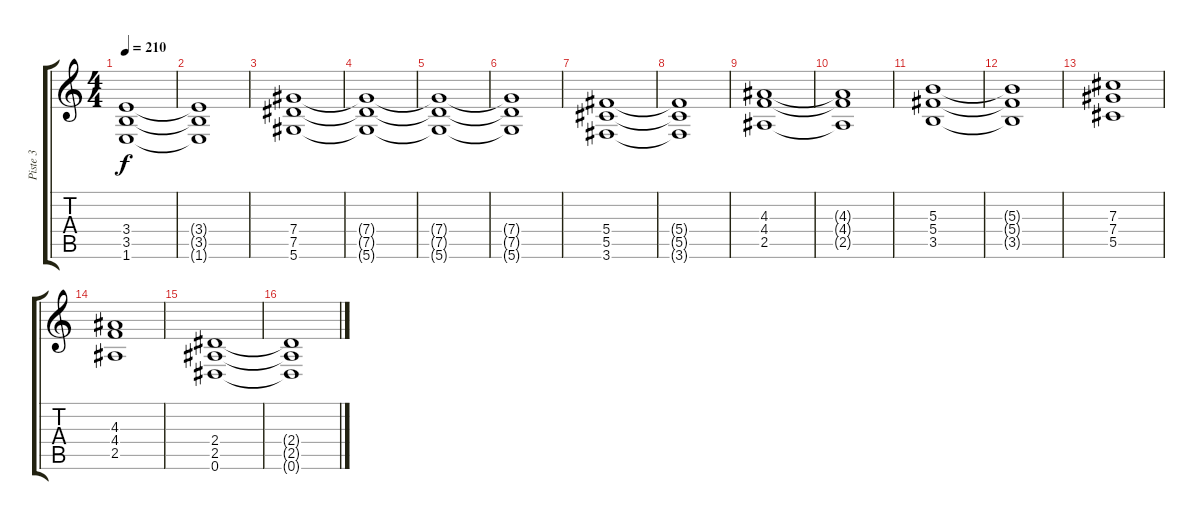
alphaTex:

\track ("Piste 3" "Piste 3") {instrument distortionguitar}
\staff {score tabs}
\tuning (Eb4 Bb3 Gb3 Db3 Ab2 Eb2) {hide}
\ts (4 4)
\tempo 210
\clef g2
\ks c
(3.4{t} 3.5{t} 1.6{t}).1{dy f} |
(3.4{t} 3.5{t} 1.6{t}).1 |
(7.4 7.5 5.6).1 |
(7.4{t} 7.5{t} 5.6{t}).1 |
(7.4{t} 7.5{t} 5.6{t}).1 |
(7.4{t} 7.5{t} 5.6{t}).1 |
(5.4 5.5 3.6).1 |
(5.4{t} 5.5{t} 3.6{t}).1 |
(4.3 4.4 2.5).1 |
(4.3{t} 4.4{t} 2.5{t}).1 |
(5.3 5.4 3.5).1 |
(5.3{t} 5.4{t} 3.5{t}).1 |
(7.3 7.4 5.5).1 |
(4.3 4.4 2.5).1 |
(2.4 2.5 0.6).1 |
(2.4{t} 2.5{t} 0.6{t}).1
